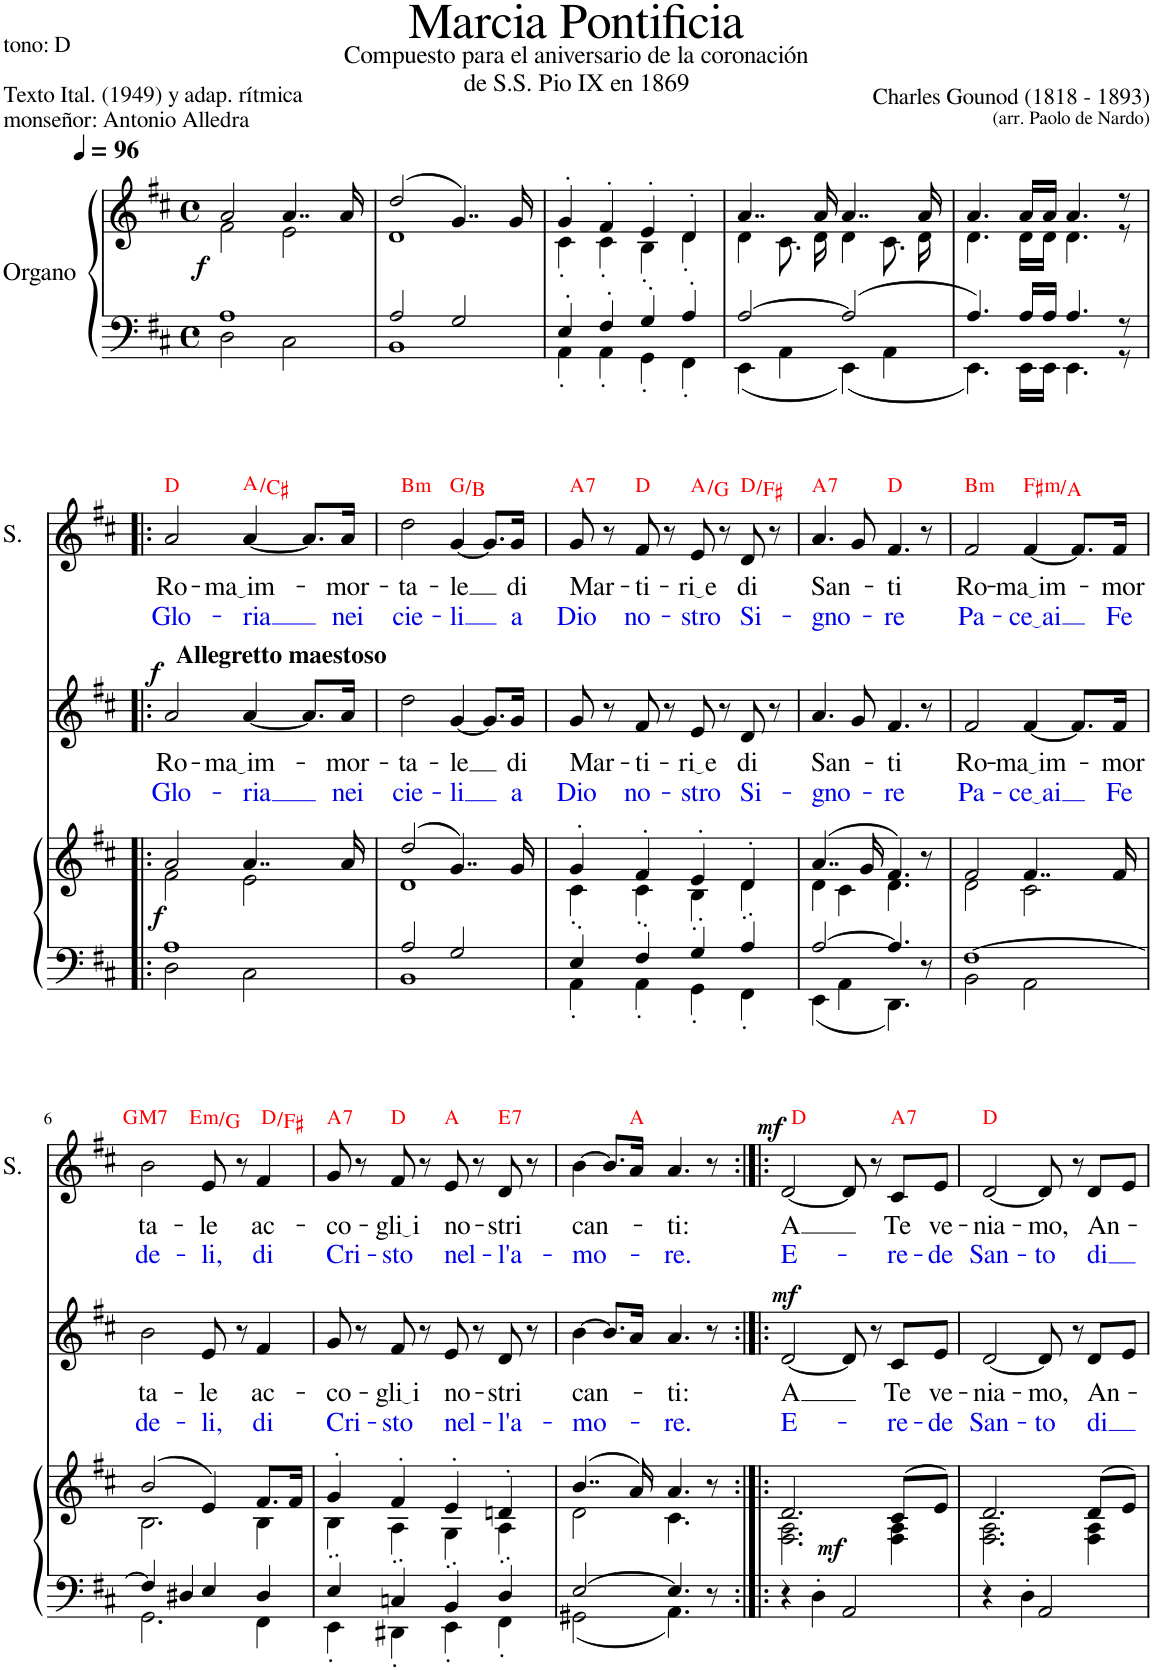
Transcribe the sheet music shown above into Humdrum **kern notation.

**kern	**kern	**dynam	**kern	**text	**text	**dynam	**kern	**text	**text	**dynam	**harte
*part3	*part3	*part3	*part2	*part2	*part2	*part2	*part1	*part1	*part1	*part1	*part1
*staff4	*staff3	*staff3/4	*staff2	*staff2	*staff2	*staff2	*staff1	*staff1	*staff1	*staff1	*
*I"Organo	*	*	*I"Voz	*	*	*	*I"Soprano	*	*	*	*
*	*	*	*	*	*	*	*I'S.	*	*	*	*
*clefF4	*clefG2	*	*clefG2	*	*	*	*clefG2	*	*	*	*
*k[f#c#]	*k[f#c#]	*	*k[f#c#]	*	*	*	*k[f#c#]	*	*	*	*
*M4/4	*M4/4	*	*M4/4	*	*	*	*M4/4	*	*	*	*
*met(c)	*met(c)	*	*met(c)	*	*	*	*met(c)	*	*	*	*
*MM96	*MM96	*	*MM96	*	*	*	*MM96	*	*	*	*
=	=	=	=	=	=	=	=	=	=	=	=
*^	*^	*	*	*	*	*	*	*	*	*	*
!	!	!	!	!LO:DY:b	!	!	!	!	!	!	!	!	!
1A	2D\	2a/	2f#\	f	1r	.	.	.	1r	.	.	.	.
.	2C#\	4..a/	2e\	.	.	.	.	.	.	.	.	.	.
.	.	16a/	.	.	.	.	.	.	.	.	.	.	.
=	=	=	=	=	=	=	=	=	=	=	=	=	=
2A/	1BB	(2dd/	1d	.	1r	.	.	.	1r	.	.	.	.
2G/	.	4..g/)	.	.	.	.	.	.	.	.	.	.	.
.	.	16g/	.	.	.	.	.	.	.	.	.	.	.
=	=	=	=	=	=	=	=	=	=	=	=	=	=
4E'/	4AA'\	4g'/	4c#'\	.	1r	.	.	.	1r	.	.	.	.
4F#'/	4AA'\	4f#'/	4c#'\	.	.	.	.	.	.	.	.	.	.
4G'/	4GG'\	4e'/	4B'\	.	.	.	.	.	.	.	.	.	.
4A'/	4FF#'\	4d'/	4d'\	.	.	.	.	.	.	.	.	.	.
=	=	=	=	=	=	=	=	=	=	=	=	=	=
[2A/	4EE\	4..a/	4d\	.	1r	.	.	.	1r	.	.	.	.
.	4AA\	.	8.c#\	.	.	.	.	.	.	.	.	.	.
.	.	16a/	16d\	.	.	.	.	.	.	.	.	.	.
2A/]	4EE\	4..a/	4d\	.	.	.	.	.	.	.	.	.	.
.	4AA\	.	8.c#\	.	.	.	.	.	.	.	.	.	.
.	.	16a/	16d\	.	.	.	.	.	.	.	.	.	.
=	=	=	=	=	=	=	=	=	=	=	=	=	=
4.A/	4.EE\	4.a/	4.d\	.	1r	.	.	.	1r	.	.	.	.
16A/LL	16EE\LL	16a/LL	16d\LL	.	.	.	.	.	.	.	.	.	.
16A/JJ	16EE\JJ	16a/JJ	16d\JJ	.	.	.	.	.	.	.	.	.	.
4.A/	4.EE\	4.a/	4.d\	.	.	.	.	.	.	.	.	.	.
8r	8r	8r	8r	.	.	.	.	.	.	.	.	.	.
!!LO:LB:g=z
=1!|:	=1!|:	=1!|:	=1!|:	=1!|:	=1!|:	=1!|:	=1!|:	=1!|:	=1!|:	=1!|:	=1!|:	=1!|:	=1!|:
!	!	!	!	!	!LO:TX:a:B:t=Allegretto maestoso	!	!	!	!	!	!	!	!
!	!	!	!	!LO:DY:b	!	!LO:LY:b	!LO:LY:b:color=#0000E7	!LO:DY:a	!	!LO:LY:b	!LO:LY:b:color=#0000E7	!	!
1A	2D\	2a/	2f#\	f	2a/	Ro-	Glo-	f	2a/	Ro-	Glo-	.	D:maj
!	!	!	!	!	!	!LO:LY:b	!LO:LY:b:color=#0000E7	!	!	!LO:LY:b	!LO:LY:b:color=#0000E7	!	!
.	2C#\	4..a/	2e\	.	[4a/	ma im	ria	.	[4a/	ma im	ria	.	A:maj/3
.	.	.	.	.	8.a/L]	.	.	.	8.a/L]	.	.	.	.
!	!	!	!	!	!	!LO:LY:b	!LO:LY:b:color=#0000E7	!	!	!LO:LY:b	!LO:LY:b:color=#0000E7	!	!
.	.	16a/	.	.	16a/Jk	-mor-	nei	.	16a/Jk	-mor-	nei	.	.
=2	=2	=2	=2	=2	=2	=2	=2	=2	=2	=2	=2	=2	=2
!	!	!	!	!	!	!LO:LY:b	!LO:LY:b:color=#0000E7	!	!	!LO:LY:b	!LO:LY:b:color=#0000E7	!	!LO:H:kt=m
2A/	1BB	(2dd/	1d	.	2dd\	-ta-	cie-	.	2dd\	-ta-	cie-	.	B:min
!	!	!	!	!	!	!LO:LY:b	!LO:LY:b:color=#0000E7	!	!	!LO:LY:b	!LO:LY:b:color=#0000E7	!	!
2G/	.	4..g/)	.	.	[4g/	-le	-li	.	[4g/	-le	-li	.	G:maj/3
.	.	.	.	.	8.g/L]	.	.	.	8.g/L]	.	.	.	.
!	!	!	!	!	!	!LO:LY:b	!LO:LY:b:color=#0000E7	!	!	!LO:LY:b	!LO:LY:b:color=#0000E7	!	!
.	.	16g/	.	.	16g/Jk	di	a	.	16g/Jk	di	a	.	.
=3	=3	=3	=3	=3	=3	=3	=3	=3	=3	=3	=3	=3	=3
!	!	!	!	!	!	!LO:LY:b	!LO:LY:b:color=#0000E7	!	!	!LO:LY:b	!LO:LY:b:color=#0000E7	!	!LO:H:kt=7
4E'/	4AA'\	4g'/	4c#'\	.	8g/	Mar-	Dio	.	8g/	Mar-	Dio	.	A:7
.	.	.	.	.	8r	.	.	.	8r	.	.	.	.
!	!	!	!	!	!	!LO:LY:b	!LO:LY:b:color=#0000E7	!	!	!LO:LY:b	!LO:LY:b:color=#0000E7	!	!
4F#'/	4AA'\	4f#'/	4c#'\	.	8f#/	-ti-	no-	.	8f#/	-ti-	no-	.	D:maj
.	.	.	.	.	8r	.	.	.	8r	.	.	.	.
!	!	!	!	!	!	!LO:LY:b	!LO:LY:b:color=#0000E7	!	!	!LO:LY:b	!LO:LY:b:color=#0000E7	!	!
4G'/	4GG'\	4e'/	4B'\	.	8e/	ri e	-stro	.	8e/	ri e	-stro	.	A:maj/b7
.	.	.	.	.	8r	.	.	.	8r	.	.	.	.
!	!	!	!	!	!	!LO:LY:b	!LO:LY:b:color=#0000E7	!	!	!LO:LY:b	!LO:LY:b:color=#0000E7	!	!
4A'/	4FF#'\	4d'/	4d'\	.	8d/	di	Si-	.	8d/	di	Si-	.	D:maj/3
.	.	.	.	.	8r	.	.	.	8r	.	.	.	.
=4	=4	=4	=4	=4	=4	=4	=4	=4	=4	=4	=4	=4	=4
!	!	!	!	!	!	!LO:LY:b	!LO:LY:b:color=#0000E7	!	!	!LO:LY:b	!LO:LY:b:color=#0000E7	!	!LO:H:kt=7
[2A/	4EE\	(4..a/	4d\	.	4.a/	San-	-gno-	.	4.a/	San-	-gno-	.	A:7
.	4AA\	.	4c#\	.	.	.	.	.	.	.	.	.	.
.	.	.	.	.	8g/	.	.	.	8g/	.	.	.	.
.	.	16g/	.	.	.	.	.	.	.	.	.	.	.
!	!	!	!	!	!	!LO:LY:b	!LO:LY:b:color=#0000E7	!	!	!LO:LY:b	!LO:LY:b:color=#0000E7	!	!
4.A/]	4.DD\	4.f#/)	4.d\	.	4.f#/	-ti	-re	.	4.f#/	-ti	-re	.	D:maj
8r	8ryy	8r	8ryy	.	8r	.	.	.	8r	.	.	.	.
=5	=5	=5	=5	=5	=5	=5	=5	=5	=5	=5	=5	=5	=5
!	!	!	!	!	!	!LO:LY:b	!LO:LY:b:color=#0000E7	!	!	!LO:LY:b	!LO:LY:b:color=#0000E7	!	!LO:H:kt=m
[1F#	2BB\	2f#/	2d\	.	2f#/	Ro-	Pa-	.	2f#/	Ro-	Pa-	.	B:min
!	!	!	!	!	!	!LO:LY:b	!LO:LY:b:color=#0000E7	!	!	!LO:LY:b	!LO:LY:b:color=#0000E7	!	!LO:H:kt=m
.	2AA\	4..f#/	2c#\	.	[4f#/	ma im	ce ai	.	[4f#/	ma im	ce ai	.	F#:min/b3
.	.	.	.	.	8.f#/L]	.	.	.	8.f#/L]	.	.	.	.
!	!	!	!	!	!	!LO:LY:b	!LO:LY:b:color=#0000E7	!	!	!LO:LY:b	!LO:LY:b:color=#0000E7	!	!
.	.	16f#/	.	.	16f#/Jk	-mor	Fe	.	16f#/Jk	-mor	Fe	.	.
!!LO:LB:g=z
=6	=6	=6	=6	=6	=6	=6	=6	=6	=6	=6	=6	=6	=6
!	!	!	!	!	!	!LO:LY:b	!LO:LY:b:color=#0000E7	!	!	!LO:LY:b	!LO:LY:b:color=#0000E7	!	!LO:H:kt=M7
4F#/]	2.GG\	(2b/	2.B\	.	2b\	-ta-	-de-	.	2b\	-ta-	-de-	.	G:maj7
4D#X/	.	.	.	.	.	.	.	.	.	.	.	.	.
!	!	!	!	!	!	!LO:LY:b	!LO:LY:b:color=#0000E7	!	!	!LO:LY:b	!LO:LY:b:color=#0000E7	!	!LO:H:kt=m
4E/	.	4e/)	.	.	8e/	-le	-li,	.	8e/	-le	-li,	.	E:min/b3
.	.	.	.	.	8r	.	.	.	8r	.	.	.	.
!	!	!	!	!	!	!LO:LY:b	!LO:LY:b:color=#0000E7	!	!	!LO:LY:b	!LO:LY:b:color=#0000E7	!	!
4D#/	4FF#\	8.f#/L	4B\	.	4f#/	ac-	di	.	4f#/	ac-	di	.	D:maj/3
.	.	16f#/Jk	.	.	.	.	.	.	.	.	.	.	.
=7	=7	=7	=7	=7	=7	=7	=7	=7	=7	=7	=7	=7	=7
!	!	!	!	!	!	!LO:LY:b	!LO:LY:b:color=#0000E7	!	!	!LO:LY:b	!LO:LY:b:color=#0000E7	!	!LO:H:kt=7
4E'/	4EE'\	4g'/	4B'\	.	8g/	-co-	Cri-	.	8g/	-co-	Cri-	.	A:7
.	.	.	.	.	8r	.	.	.	8r	.	.	.	.
!	!	!	!	!	!	!LO:LY:b	!LO:LY:b:color=#0000E7	!	!	!LO:LY:b	!LO:LY:b:color=#0000E7	!	!
4Cn'/	4DD#X'\	4f#'/	4A'\	.	8f#/	gli i	-sto	.	8f#/	gli i	-sto	.	D:maj
.	.	.	.	.	8r	.	.	.	8r	.	.	.	.
!	!	!	!	!	!	!LO:LY:b	!LO:LY:b:color=#0000E7	!	!	!LO:LY:b	!LO:LY:b:color=#0000E7	!	!
4BB'/	4EE'\	4e'/	4G'\	.	8e/	no-	nel-	.	8e/	no-	nel-	.	A:maj
.	.	.	.	.	8r	.	.	.	8r	.	.	.	.
!	!	!	!	!	!	!LO:LY:b	!LO:LY:b:color=#0000E7	!	!	!LO:LY:b	!LO:LY:b:color=#0000E7	!	!LO:H:kt=7
4D'/	4FF#'\	4dn'/	4A'\	.	8d/	-stri	-l'a-	.	8d/	-stri	-l'a-	.	E:7
.	.	.	.	.	8r	.	.	.	8r	.	.	.	.
=8	=8	=8	=8	=8	=8	=8	=8	=8	=8	=8	=8	=8	=8
!	!	!	!	!	!	!LO:LY:b	!LO:LY:b:color=#0000E7	!	!	!LO:LY:b	!LO:LY:b:color=#0000E7	!	!
[2E/	2GG#X\	(4..b/	2d\	.	[4b\	can-	-mo-	.	[4b\	can-	-mo-	.	.
.	.	.	.	.	8.b/L]	.	.	.	8.b/L]	.	.	.	.
.	.	16a/)	.	.	16a/Jk	.	.	.	16a/Jk	.	.	.	A:maj
!	!	!	!	!	!	!LO:LY:b	!LO:LY:b:color=#0000E7	!	!	!LO:LY:b	!LO:LY:b:color=#0000E7	!	!
4.E/]	4.AA\	4.a/	4.c#\	.	4.a/	-ti:	-re.	.	4.a/	-ti:	-re.	.	.
8r	8ryy	8r	8ryy	.	8r	.	.	.	8r	.	.	.	.
=9:|!|:	=9:|!|:	=9:|!|:	=9:|!|:	=9:|!|:	=9:|!|:	=9:|!|:	=9:|!|:	=9:|!|:	=9:|!|:	=9:|!|:	=9:|!|:	=9:|!|:	=9:|!|:
!	!	!	!	!	!	!LO:LY:b	!LO:LY:b:color=#0000E7	!LO:DY:a	!	!LO:LY:b	!LO:LY:b:color=#0000E7	!LO:DY:a	!
*v	*v	*	*^	*	*	*	*	*	*	*	*	*	*
4r	2.d/	2.F#\ 2.A\	4.ryy	.	[2d/	A	E-	mf	[2d/	A	E-	mf	D:maj
4D'\	.	.	.	.	.	.	.	.	.	.	.	.	.
!	!	!	!	!LO:DY:b	!	!	!	!	!	!	!	!	!
.	.	.	2ryy	mf	.	.	.	.	.	.	.	.	.
2AA/	.	.	.	.	8d/]	.	.	.	8d/]	.	.	.	.
.	.	.	.	.	8r	.	.	.	8r	.	.	.	.
!	!	!	!	!	!	!LO:LY:b	!LO:LY:b:color=#0000E7	!	!	!LO:LY:b	!LO:LY:b:color=#0000E7	!	!LO:H:kt=7
.	(8c#/L	4F#\ 4A\	.	.	8c#/L	Te	-re-	.	8c#/L	Te	-re-	.	A:7
!	!	!	!	!	!	!LO:LY:b	!LO:LY:b:color=#0000E7	!	!	!LO:LY:b	!LO:LY:b:color=#0000E7	!	!
.	8e/J)	.	8ryy	.	8e/J	ve-	-de	.	8e/J	ve-	-de	.	.
=10	=10	=10	=10	=10	=10	=10	=10	=10	=10	=10	=10	=10	=10
!	!	!	!	!	!	!LO:LY:b	!LO:LY:b:color=#0000E7	!	!	!LO:LY:b	!LO:LY:b:color=#0000E7	!	!
*	*	*v	*v	*	*	*	*	*	*	*	*	*	*
4r	2.d/	2.F#\ 2.A\	.	[2d/	-nia-	San-	.	[2d/	-nia-	San-	.	D:maj
4D'\	.	.	.	.	.	.	.	.	.	.	.	.
!	!	!	!	!	!LO:LY:b	!LO:LY:b:color=#0000E7	!	!	!LO:LY:b	!LO:LY:b:color=#0000E7	!	!
2AA/	.	.	.	8d/]	-mo,	-to	.	8d/]	-mo,	-to	.	.
.	.	.	.	8r	.	.	.	8r	.	.	.	.
!	!	!	!	!	!LO:LY:b	!LO:LY:b:color=#0000E7	!	!	!LO:LY:b	!LO:LY:b:color=#0000E7	!	!
.	(8d/L	4F#\ 4A\	.	8d/L	An-	di	.	8d/L	An-	di	.	.
.	8e/J)	.	.	8e/J	.	.	.	8e/J	.	.	.	.
*	*v	*v	*	*	*	*	*	*	*	*	*	*
=	=	=	=	=	=	=	=	=	=	=	=
*-	*-	*-	*-	*-	*-	*-	*-	*-	*-	*-	*-
